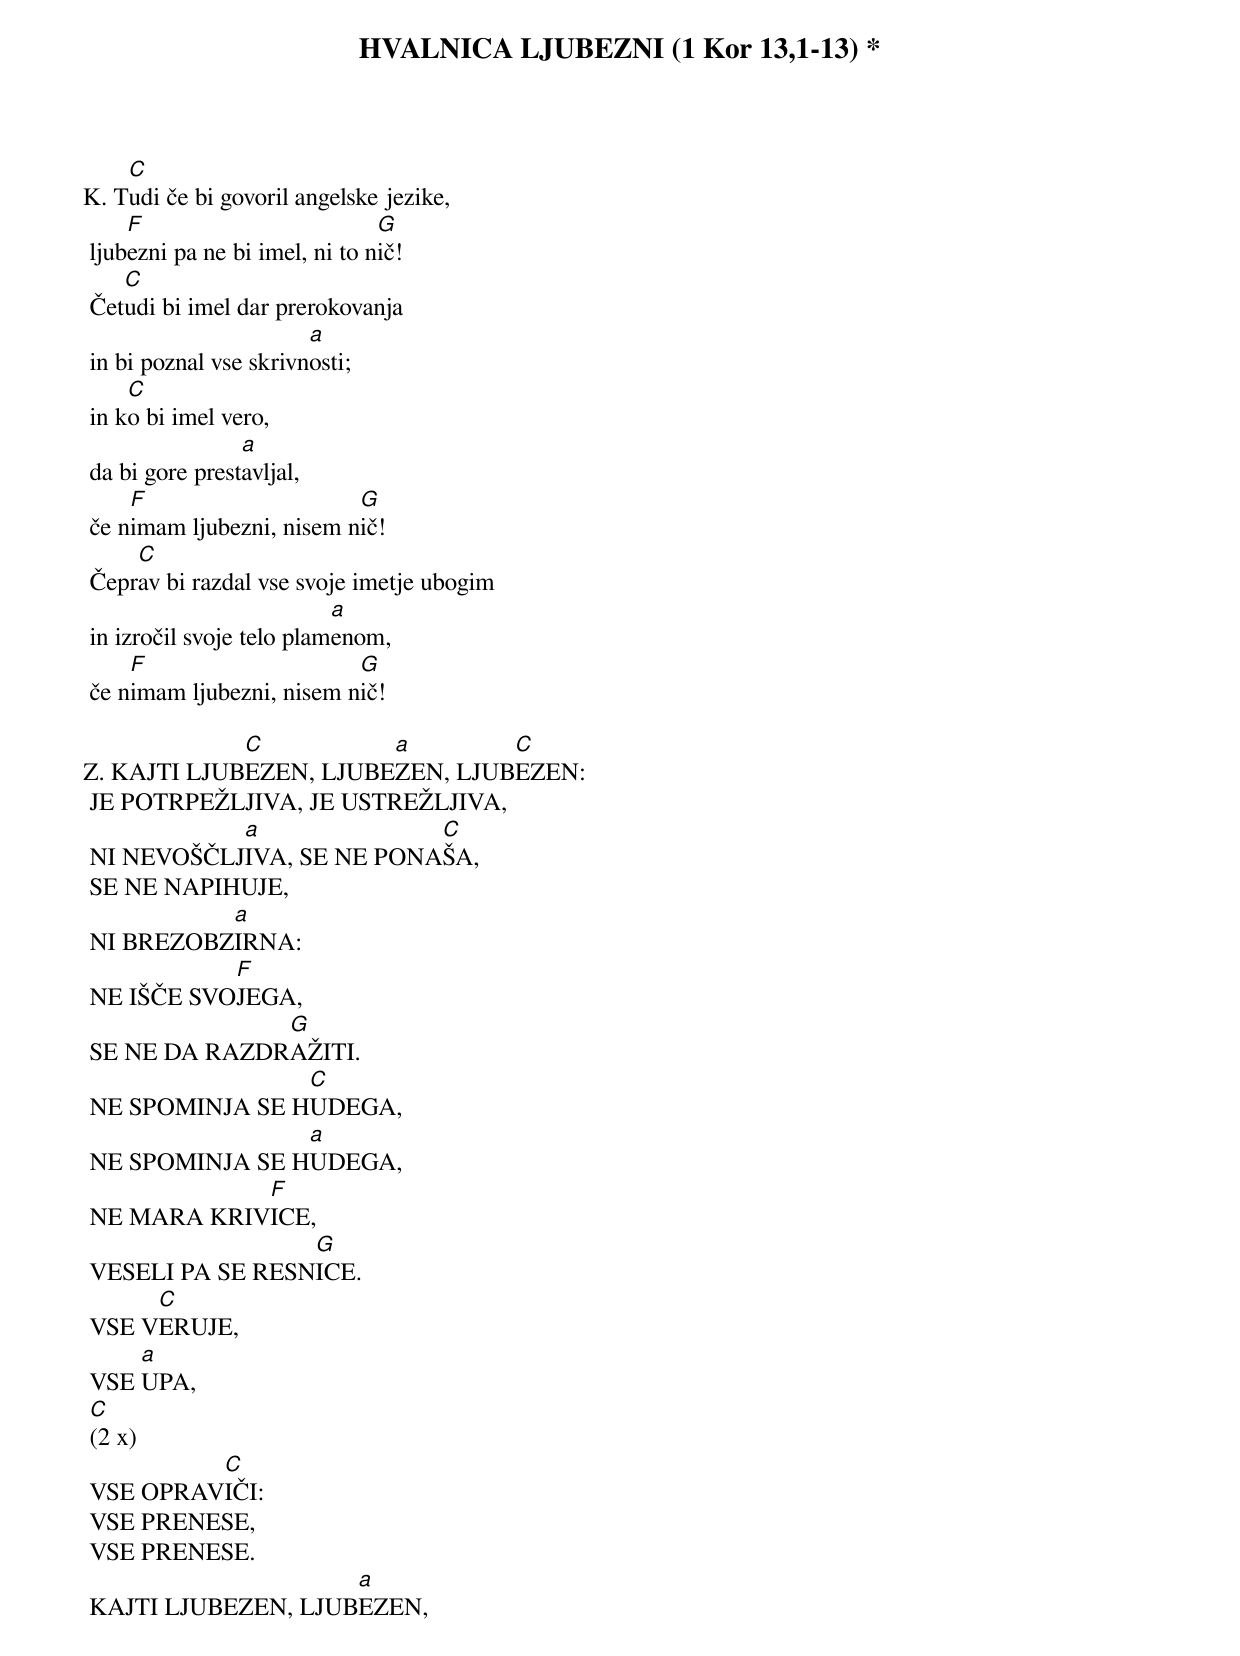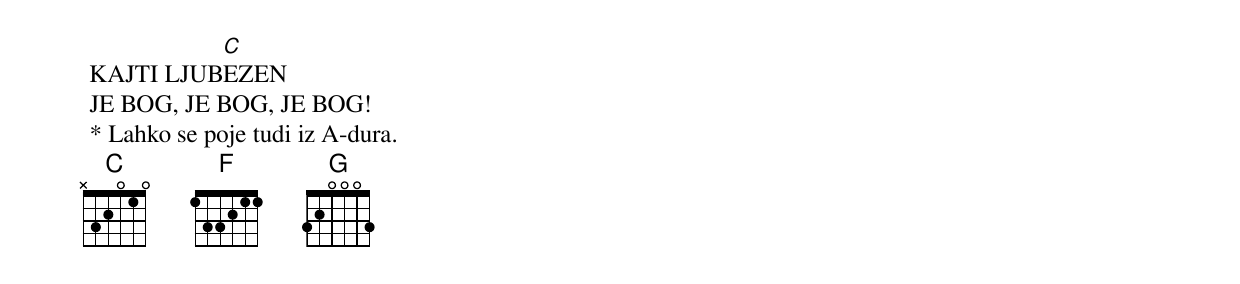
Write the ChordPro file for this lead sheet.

{title: HVALNICA LJUBEZNI (1 Kor 13,1-13) *}

K.	T[C]udi če bi govoril angelske jezike,
	ljub[F]ezni pa ne bi imel, ni to n[G]ič!
	Čet[C]udi bi imel dar prerokovanja
	in bi poznal vse skrivn[a]osti;
	in k[C]o bi imel vero,
	da bi gore prest[a]avljal,
	če n[F]imam ljubezni, nisem n[G]ič!
	Čepr[C]av bi razdal vse svoje imetje ubogim
	in izročil svoje telo plam[a]enom,
	če n[F]imam ljubezni, nisem n[G]ič!

Z.	KAJTI LJUB[C]EZEN, LJUBE[a]ZEN, LJUB[C]EZEN:
	JE POTRPEŽLJIVA, JE USTREŽLJIVA,
	NI NEVOŠČLJ[a]IVA, SE NE PONA[C]ŠA,
	SE NE NAPIHUJE,
	NI BREZOBZ[a]IRNA:
	NE IŠČE SVO[F]JEGA,
	SE NE DA RAZDR[G]AŽITI.
	NE SPOMINJA SE H[C]UDEGA,
	NE SPOMINJA SE H[a]UDEGA,
	NE MARA KRIV[F]ICE,
	VESELI PA SE RESN[G]ICE.
	VSE V[C]ERUJE,
	VSE [a]UPA,
	[C](2 x)
	VSE OPRAV[C]IČI:
	VSE PRENESE,
	VSE PRENESE.
	KAJTI LJUBEZEN, LJUB[a]EZEN,
	KAJTI LJUB[C]EZEN
	JE BOG, JE BOG, JE BOG!
	* Lahko se poje tudi iz A-dura.
